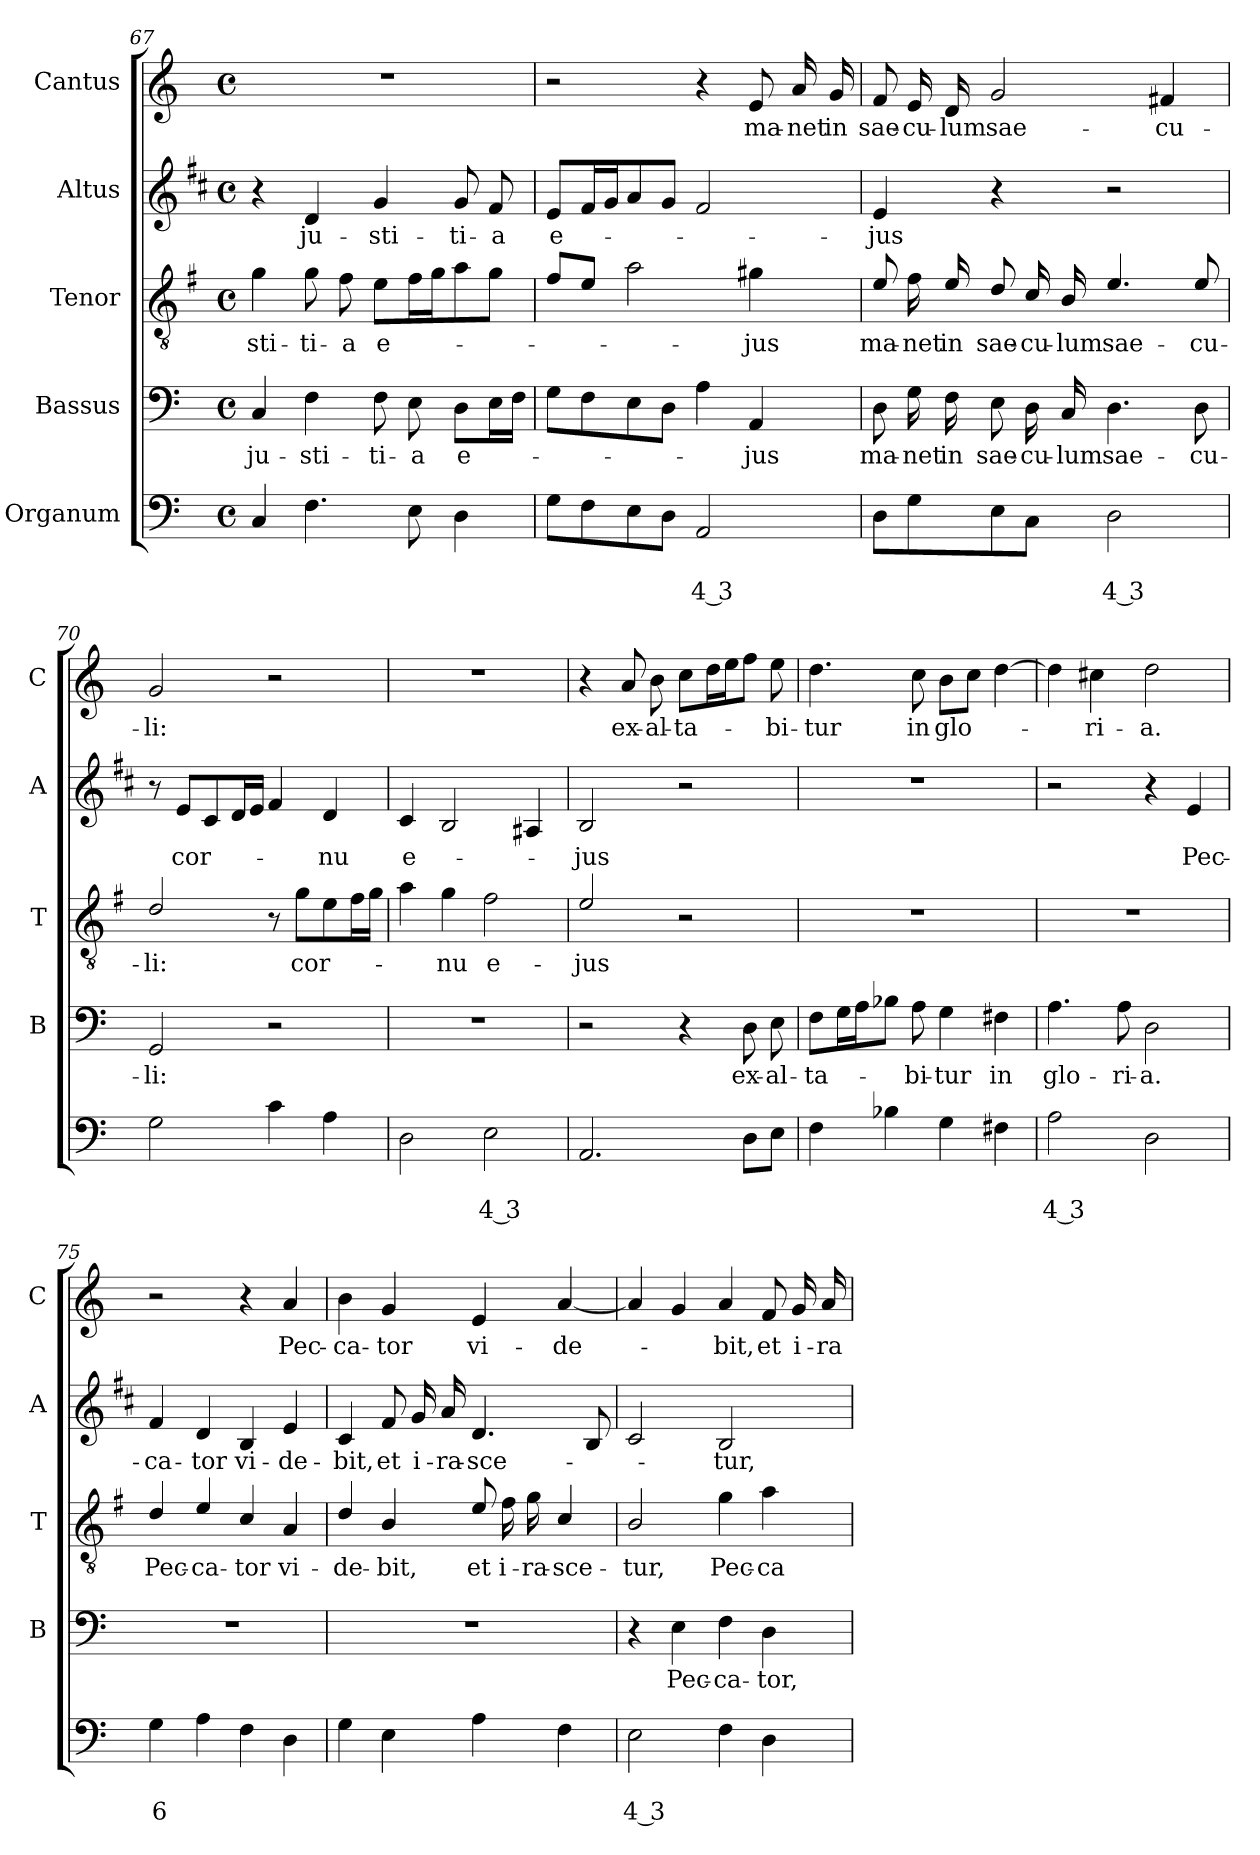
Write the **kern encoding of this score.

**kern	**text	**text	**kern	**text	**kern	**text	**kern	**text	**kern	**text
*part5	*part5	*part5	*part4	*part4	*part3	*part3	*part2	*part2	*part1	*part1
*staff5	*staff5	*staff5	*staff4	*staff4	*staff3	*staff3	*staff2	*staff2	*staff1	*staff1
*I"Organum	*	*	*I"Bassus	*	*I"Tenor	*	*I"Altus	*	*I"Cantus	*
*	*	*	*I'B	*	*I'T	*	*I'A	*	*I'C	*
*clefF4	*	*	*clefF4	*	*clefGv2	*	*clefG2	*	*clefG2	*
*	*	*	*	*	*ITrd4c7	*	*ITrd1c2	*	*	*
*k[]	*	*	*k[]	*	*k[]	*	*k[]	*	*k[]	*
*C:	*	*	*C:	*	*C:	*	*C:	*	*C:	*
*M4/4	*	*	*M4/4	*	*M4/4	*	*M4/4	*	*M4/4	*
*met(c)	*	*	*met(c)	*	*met(c)	*	*met(c)	*	*met(c)	*
=67	=67	=67	=67	=67	=67	=67	=67	=67	=67	=67
!	!	!	!	!LO:LY:b	!	!LO:LY:b	!	!	!	!
4C/	.	.	4C/	ju-	4c\	-sti-	4r	.	1r	.
!	!	!	!	!LO:LY:b	!	!LO:LY:b	!	!LO:LY:b	!	!
4.F\	.	.	4F\	-sti-	8c\	-ti-	4c/	ju-	.	.
!	!	!	!	!	!	!LO:LY:b	!	!	!	!
.	.	.	.	.	8B\	-a	.	.	.	.
!	!	!	!	!LO:LY:b	!	!LO:LY:b	!	!LO:LY:b	!	!
.	.	.	8F\	-ti-	8A\L	e-	4f/	-sti-	.	.
!	!	!	!	!LO:LY:b	!	!	!	!	!	!
8E\	.	.	8E\	-a	16B\L	.	.	.	.	.
.	.	.	.	.	16c\J	.	.	.	.	.
!	!	!	!	!LO:LY:b	!	!	!	!LO:LY:b	!	!
4D\	.	.	8D\L	e-	8d\	.	8f/	-ti-	.	.
!	!	!	!	!	!	!	!	!LO:LY:b	!	!
.	.	.	16E\L	.	8c\J	.	8e/	-a	.	.
.	.	.	16F\JJ	.	.	.	.	.	.	.
=68	=68	=68	=68	=68	=68	=68	=68	=68	=68	=68
!	!	!	!	!	!	!	!	!LO:LY:b	!	!
8G\L	.	.	8G\L	.	8B/L	.	8d/L	e-	2r	.
8F\	.	.	8F\	.	8A/J	.	16e/L	.	.	.
.	.	.	.	.	.	.	16f/J	.	.	.
8E\	.	.	8E\	.	2d\	.	8g/	.	.	.
8D\J	.	.	8D\J	.	.	.	8f/J	.	.	.
!	!	!LO:LY:b	!	!	!	!	!	!	!	!
2AA/	.	4 3	4A\	.	.	.	2e/	.	4r	.
!	!	!	!	!LO:LY:b	!	!LO:LY:b	!	!	!	!LO:LY:b
.	.	.	4AA/	-jus	4c#X\	-jus	.	.	8e/	ma-
!	!	!	!	!	!	!	!	!	!	!LO:LY:b
.	.	.	.	.	.	.	.	.	16a/	-net
!	!	!	!	!	!	!	!	!	!	!LO:LY:b
.	.	.	.	.	.	.	.	.	16g/	in
!!LO:LB:g=z
=69	=69	=69	=69	=69	=69	=69	=69	=69	=69	=69
!	!	!	!	!LO:LY:b	!	!LO:LY:b	!	!LO:LY:b	!	!LO:LY:b
8D\L	.	.	8D\	ma-	8A/	ma-	4d/	-jus	8f/	sae-
!	!	!	!	!LO:LY:b	!	!LO:LY:b	!	!	!	!LO:LY:b
8G\	.	.	16G\	-net	16B\	-net	.	.	16e/	-cu-
!	!	!	!	!LO:LY:b	!	!LO:LY:b	!	!	!	!LO:LY:b
.	.	.	16F\	in	16A/	in	.	.	16d/	-lum
!	!	!	!	!LO:LY:b	!	!LO:LY:b	!	!	!	!LO:LY:b
8E\	.	.	8E\	sae-	8G/	sae-	4r	.	2g/	sae-
!	!	!	!	!LO:LY:b	!	!LO:LY:b	!	!	!	!
8C\J	.	.	16D\	-cu-	16F/	-cu-	.	.	.	.
!	!	!	!	!LO:LY:b	!	!LO:LY:b	!	!	!	!
.	.	.	16C/	-lum	16E/	-lum	.	.	.	.
!	!	!LO:LY:b	!	!LO:LY:b	!	!LO:LY:b	!	!	!	!
2D\	.	4 3	4.D\	sae-	4.A/	sae-	2r	.	.	.
!	!	!	!	!	!	!	!	!	!	!LO:LY:b
.	.	.	.	.	.	.	.	.	4f#X/	-cu-
!	!	!	!	!LO:LY:b	!	!LO:LY:b	!	!	!	!
.	.	.	8D\	-cu-	8A/	-cu-	.	.	.	.
=70	=70	=70	=70	=70	=70	=70	=70	=70	=70	=70
!	!	!	!	!LO:LY:b	!	!LO:LY:b	!	!	!	!LO:LY:b
2G\	.	.	2GG/	-li:	2G/	-li:	8r	.	2g/	-li:
!	!	!	!	!	!	!	!	!LO:LY:b	!	!
.	.	.	.	.	.	.	8d/L	cor-	.	.
.	.	.	.	.	.	.	8B/	.	.	.
.	.	.	.	.	.	.	16c/L	.	.	.
.	.	.	.	.	.	.	16d/JJ	.	.	.
4c\	.	.	2r	.	8r	.	4e/	.	2r	.
!	!	!	!	!	!	!LO:LY:b	!	!	!	!
.	.	.	.	.	8c\L	cor-	.	.	.	.
!	!	!	!	!	!	!	!	!LO:LY:b	!	!
4A\	.	.	.	.	8A\	.	4c/	-nu	.	.
.	.	.	.	.	16B\L	.	.	.	.	.
.	.	.	.	.	16c\JJ	.	.	.	.	.
=71	=71	=71	=71	=71	=71	=71	=71	=71	=71	=71
!	!	!	!	!	!	!	!	!LO:LY:b	!	!
2D\	.	.	1r	.	4d\	.	4B/	e-	1r	.
!	!	!	!	!	!	!LO:LY:b	!	!	!	!
.	.	.	.	.	4c\	-nu	2A/	.	.	.
!	!	!LO:LY:b	!	!	!	!LO:LY:b	!	!	!	!
2E\	.	4 3	.	.	2B\	e-	.	.	.	.
.	.	.	.	.	.	.	4G#X/	.	.	.
=72	=72	=72	=72	=72	=72	=72	=72	=72	=72	=72
!	!	!	!	!	!	!LO:LY:b	!	!LO:LY:b	!	!
2.AA/	.	.	2r	.	2A/	-jus	2A/	-jus	4r	.
!	!	!	!	!	!	!	!	!	!	!LO:LY:b
.	.	.	.	.	.	.	.	.	8a/	ex-
!	!	!	!	!	!	!	!	!	!	!LO:LY:b
.	.	.	.	.	.	.	.	.	8b\	-al-
!	!	!	!	!	!	!	!	!	!	!LO:LY:b
.	.	.	4r	.	2r	.	2r	.	8cc\L	-ta-
.	.	.	.	.	.	.	.	.	16dd\L	.
.	.	.	.	.	.	.	.	.	16ee\J	.
!	!	!	!	!LO:LY:b	!	!	!	!	!	!
8D\L	.	.	8D\	ex-	.	.	.	.	8ff\J	.
!	!	!	!	!LO:LY:b	!	!	!	!	!	!LO:LY:b
8E\J	.	.	8E\	-al-	.	.	.	.	8ee\	-bi-
=73	=73	=73	=73	=73	=73	=73	=73	=73	=73	=73
!	!	!	!	!LO:LY:b	!	!	!	!	!	!LO:LY:b
4F\	.	.	8F\L	-ta-	1r	.	1r	.	4.dd\	-tur
.	.	.	16G\L	.	.	.	.	.	.	.
.	.	.	16A\J	.	.	.	.	.	.	.
4B-X\	.	.	8B-X\J	.	.	.	.	.	.	.
!	!	!	!	!LO:LY:b	!	!	!	!	!	!LO:LY:b
.	.	.	8A\	-bi-	.	.	.	.	8cc\	in
!	!	!	!	!LO:LY:b	!	!	!	!	!	!LO:LY:b
4G\	.	.	4G\	-tur	.	.	.	.	8b\L	glo-
.	.	.	.	.	.	.	.	.	8cc\J	.
!	!	!	!	!LO:LY:b	!	!	!	!	!	!
4F#X\	.	.	4F#X\	in	.	.	.	.	[4dd\	.
!!LO:LB:g=z
=74	=74	=74	=74	=74	=74	=74	=74	=74	=74	=74
!	!	!LO:LY:b	!	!LO:LY:b	!	!	!	!	!	!
2A\	.	4 3	4.A\	glo-	1r	.	2r	.	4dd\]	.
!	!	!	!	!	!	!	!	!	!	!LO:LY:b
.	.	.	.	.	.	.	.	.	4cc#X\	-ri-
!	!	!	!	!LO:LY:b	!	!	!	!	!	!
.	.	.	8A\	-ri-	.	.	.	.	.	.
!	!	!	!	!LO:LY:b	!	!	!	!	!	!LO:LY:b
2D\	.	.	2D\	-a.	.	.	4r	.	2dd\	-a.
!	!	!	!	!	!	!	!	!LO:LY:b	!	!
.	.	.	.	.	.	.	4d/	Pec-	.	.
=75	=75	=75	=75	=75	=75	=75	=75	=75	=75	=75
!	!	!LO:LY:b	!	!	!	!LO:LY:b	!	!LO:LY:b	!	!
4G\	.	6	1r	.	4G/	Pec-	4e/	-ca-	2r	.
!	!	!	!	!	!	!LO:LY:b	!	!LO:LY:b	!	!
4A\	.	.	.	.	4A/	-ca-	4c/	-tor	.	.
!	!	!	!	!	!	!LO:LY:b	!	!LO:LY:b	!	!
4F\	.	.	.	.	4F/	-tor	4A/	vi-	4r	.
!	!	!	!	!	!	!LO:LY:b	!	!LO:LY:b	!	!LO:LY:b
4D\	.	.	.	.	4D/	vi-	4d/	-de-	4a/	Pec-
=76	=76	=76	=76	=76	=76	=76	=76	=76	=76	=76
!	!	!	!	!	!	!LO:LY:b	!	!LO:LY:b	!	!LO:LY:b
4G\	.	.	1r	.	4G/	-de-	4B/	-bit,	4b\	-ca-
!	!	!	!	!	!	!LO:LY:b	!	!LO:LY:b	!	!LO:LY:b
4E\	.	.	.	.	4E/	-bit,	8e/	et	4g/	-tor
!	!	!	!	!	!	!	!	!LO:LY:b	!	!
.	.	.	.	.	.	.	16f/	i-	.	.
!	!	!	!	!	!	!	!	!LO:LY:b	!	!
.	.	.	.	.	.	.	16g/	-ra-	.	.
!	!	!	!	!	!	!LO:LY:b	!	!LO:LY:b	!	!LO:LY:b
4A\	.	.	.	.	8A/	et	4.c/	-sce-	4e/	vi-
!	!	!	!	!	!	!LO:LY:b	!	!	!	!
.	.	.	.	.	16B\	i-	.	.	.	.
!	!	!	!	!	!	!LO:LY:b	!	!	!	!
.	.	.	.	.	16c\	-ra-	.	.	.	.
!	!	!	!	!	!	!LO:LY:b	!	!	!	!LO:LY:b
4F\	.	.	.	.	4F/	-sce-	.	.	[4a/	-de-
.	.	.	.	.	.	.	8A/	.	.	.
=77	=77	=77	=77	=77	=77	=77	=77	=77	=77	=77
!	!	!LO:LY:b	!	!	!	!LO:LY:b	!	!	!	!
2E\	.	4 3	4r	.	2E/	-tur,	2B/	.	4a/]	.
!	!	!	!	!LO:LY:b	!	!	!	!	!	!
.	.	.	4E\	Pec-	.	.	.	.	4g/	.
!	!	!	!	!LO:LY:b	!	!LO:LY:b	!	!LO:LY:b	!	!LO:LY:b
4F\	.	.	4F\	-ca-	4c\	Pec-	2A/	-tur,	4a/	-bit,
!	!	!	!	!LO:LY:b	!	!LO:LY:b	!	!	!	!LO:LY:b
4D\	.	.	4D\	-tor,	4d\	-ca-	.	.	8f/	et
!	!	!	!	!	!	!	!	!	!	!LO:LY:b
.	.	.	.	.	.	.	.	.	16g/	i-
!	!	!	!	!	!	!	!	!	!	!LO:LY:b
.	.	.	.	.	.	.	.	.	16a/	-ra-
=	=	=	=	=	=	=	=	=	=	=
*-	*-	*-	*-	*-	*-	*-	*-	*-	*-	*-
